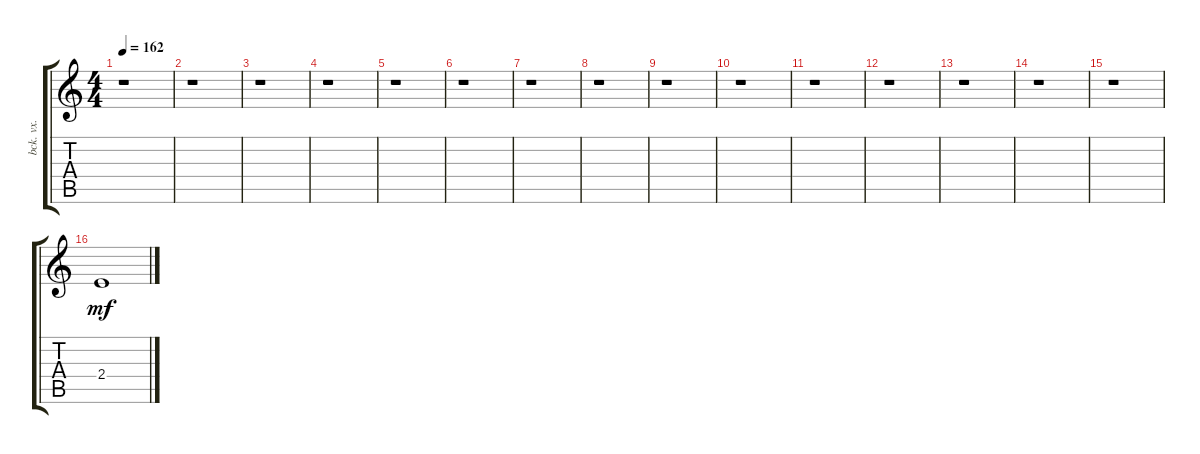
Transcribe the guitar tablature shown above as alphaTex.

\track ("bck. vx." "bck. vx.") {instrument distortionguitar}
\staff {score tabs}
\tuning (E4 B3 G3 D3 A2 E2) {hide}
\ts (4 4)
\tempo 162
\clef g2
\ks c
r.1{dy mf} |
r.1 |
r.1 |
r.1 |
r.1 |
r.1 |
r.1 |
r.1 |
r.1 |
r.1 |
r.1 |
r.1 |
r.1 |
r.1 |
r.1 |
2.4.1
